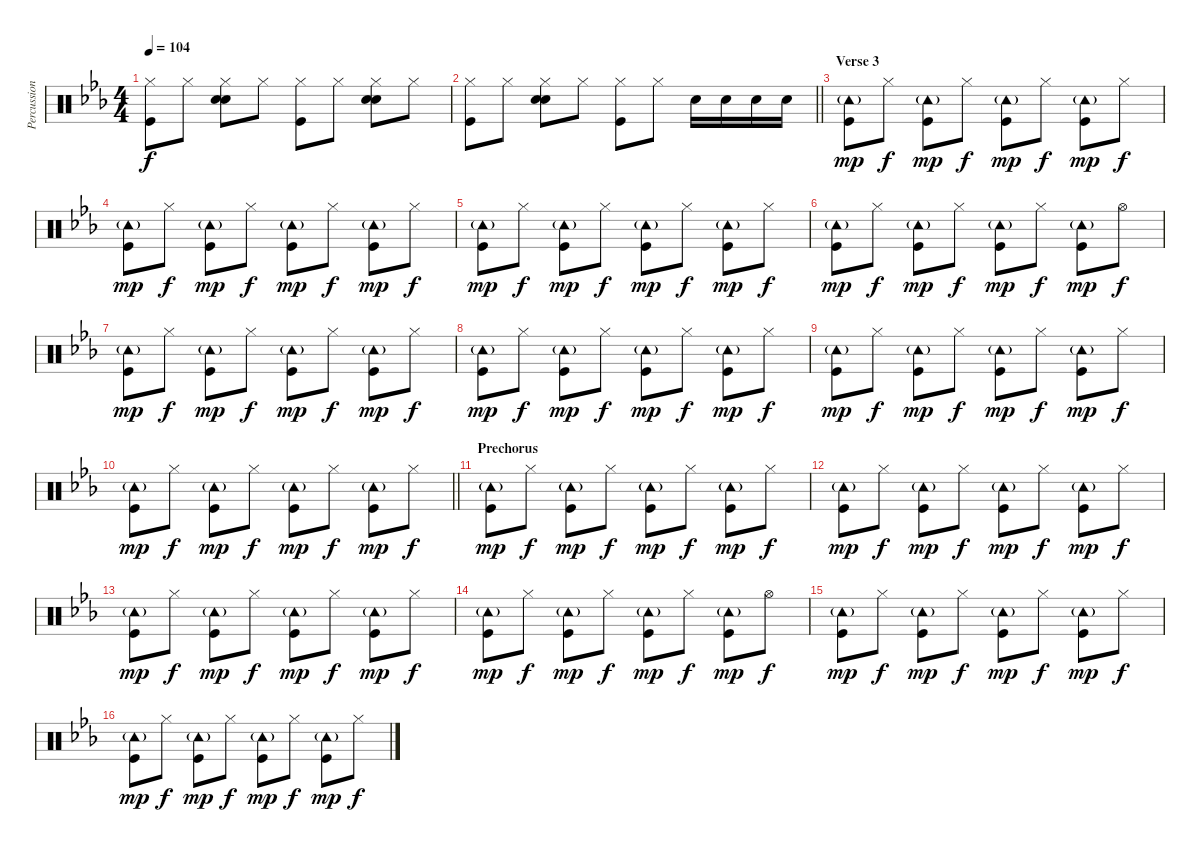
\track ("Percussion" "Percussion") {instrument percussion}
\staff {score}
\articulation defaults
\ts (4 4)
\tempo 104
\clef neutral
\ks eb
("Hi-Hat (closed)" "Kick (hit)").8{dy f} "Hi-Hat (closed)".8 ("Hi-Hat (closed)" "Hand Clap (hit)" "Snare (hit) 2").8 "Hi-Hat (closed)".8 ("Hi-Hat (closed)" "Kick (hit)").8 "Hi-Hat (closed)".8 ("Hi-Hat (closed)" "Hand Clap (hit)" "Snare (hit) 2").8 "Hi-Hat (closed)".8 |
\barLineRight lightlight
("Hi-Hat (closed)" "Kick (hit)").8 "Hi-Hat (closed)".8 ("Hi-Hat (closed)" "Hand Clap (hit)" "Snare (hit) 2").8 "Hi-Hat (closed)".8 ("Hi-Hat (closed)" "Kick (hit)").8 "Hi-Hat (closed)".8 "Snare (hit) 2".16 "Snare (hit) 2".16 "Snare (hit) 2".16 "Snare (hit) 2".16 |
\section ("" "Verse 3")
("Tambourine (hit)"{g} "Kick (hit)").8{dy mp} "Hi-Hat (closed)".8{dy f} ("Tambourine (hit)"{g} "Kick (hit)").8{dy mp} "Hi-Hat (closed)".8{dy f} ("Tambourine (hit)"{g} "Kick (hit)").8{dy mp} "Hi-Hat (closed)".8{dy f} ("Tambourine (hit)"{g} "Kick (hit)").8{dy mp} "Hi-Hat (closed)".8{dy f} |
("Tambourine (hit)"{g} "Kick (hit)").8{dy mp} "Hi-Hat (closed)".8{dy f} ("Tambourine (hit)"{g} "Kick (hit)").8{dy mp} "Hi-Hat (closed)".8{dy f} ("Tambourine (hit)"{g} "Kick (hit)").8{dy mp} "Hi-Hat (closed)".8{dy f} ("Tambourine (hit)"{g} "Kick (hit)").8{dy mp} "Hi-Hat (closed)".8{dy f} |
("Tambourine (hit)"{g} "Kick (hit)").8{dy mp} "Hi-Hat (closed)".8{dy f} ("Tambourine (hit)"{g} "Kick (hit)").8{dy mp} "Hi-Hat (closed)".8{dy f} ("Tambourine (hit)"{g} "Kick (hit)").8{dy mp} "Hi-Hat (closed)".8{dy f} ("Tambourine (hit)"{g} "Kick (hit)").8{dy mp} "Hi-Hat (closed)".8{dy f} |
("Tambourine (hit)"{g} "Kick (hit)").8{dy mp} "Hi-Hat (closed)".8{dy f} ("Tambourine (hit)"{g} "Kick (hit)").8{dy mp} "Hi-Hat (closed)".8{dy f} ("Tambourine (hit)"{g} "Kick (hit)").8{dy mp} "Hi-Hat (closed)".8{dy f} ("Tambourine (hit)"{g} "Kick (hit)").8{dy mp} "Hi-Hat (open)".8{dy f} |
("Tambourine (hit)"{g} "Kick (hit)").8{dy mp} "Hi-Hat (closed)".8{dy f} ("Tambourine (hit)"{g} "Kick (hit)").8{dy mp} "Hi-Hat (closed)".8{dy f} ("Tambourine (hit)"{g} "Kick (hit)").8{dy mp} "Hi-Hat (closed)".8{dy f} ("Tambourine (hit)"{g} "Kick (hit)").8{dy mp} "Hi-Hat (closed)".8{dy f} |
("Tambourine (hit)"{g} "Kick (hit)").8{dy mp} "Hi-Hat (closed)".8{dy f} ("Tambourine (hit)"{g} "Kick (hit)").8{dy mp} "Hi-Hat (closed)".8{dy f} ("Tambourine (hit)"{g} "Kick (hit)").8{dy mp} "Hi-Hat (closed)".8{dy f} ("Tambourine (hit)"{g} "Kick (hit)").8{dy mp} "Hi-Hat (closed)".8{dy f} |
("Tambourine (hit)"{g} "Kick (hit)").8{dy mp} "Hi-Hat (closed)".8{dy f} ("Tambourine (hit)"{g} "Kick (hit)").8{dy mp} "Hi-Hat (closed)".8{dy f} ("Tambourine (hit)"{g} "Kick (hit)").8{dy mp} "Hi-Hat (closed)".8{dy f} ("Tambourine (hit)"{g} "Kick (hit)").8{dy mp} "Hi-Hat (closed)".8{dy f} |
\barLineRight lightlight
("Tambourine (hit)"{g} "Kick (hit)").8{dy mp} "Hi-Hat (closed)".8{dy f} ("Tambourine (hit)"{g} "Kick (hit)").8{dy mp} "Hi-Hat (closed)".8{dy f} ("Tambourine (hit)"{g} "Kick (hit)").8{dy mp} "Hi-Hat (closed)".8{dy f} ("Tambourine (hit)"{g} "Kick (hit)").8{dy mp} "Hi-Hat (closed)".8{dy f} |
\section ("" "Prechorus")
("Tambourine (hit)"{g} "Kick (hit)").8{dy mp} "Hi-Hat (closed)".8{dy f} ("Tambourine (hit)"{g} "Kick (hit)").8{dy mp} "Hi-Hat (closed)".8{dy f} ("Tambourine (hit)"{g} "Kick (hit)").8{dy mp} "Hi-Hat (closed)".8{dy f} ("Tambourine (hit)"{g} "Kick (hit)").8{dy mp} "Hi-Hat (closed)".8{dy f} |
("Tambourine (hit)"{g} "Kick (hit)").8{dy mp} "Hi-Hat (closed)".8{dy f} ("Tambourine (hit)"{g} "Kick (hit)").8{dy mp} "Hi-Hat (closed)".8{dy f} ("Tambourine (hit)"{g} "Kick (hit)").8{dy mp} "Hi-Hat (closed)".8{dy f} ("Tambourine (hit)"{g} "Kick (hit)").8{dy mp} "Hi-Hat (closed)".8{dy f} |
("Tambourine (hit)"{g} "Kick (hit)").8{dy mp} "Hi-Hat (closed)".8{dy f} ("Tambourine (hit)"{g} "Kick (hit)").8{dy mp} "Hi-Hat (closed)".8{dy f} ("Tambourine (hit)"{g} "Kick (hit)").8{dy mp} "Hi-Hat (closed)".8{dy f} ("Tambourine (hit)"{g} "Kick (hit)").8{dy mp} "Hi-Hat (closed)".8{dy f} |
("Tambourine (hit)"{g} "Kick (hit)").8{dy mp} "Hi-Hat (closed)".8{dy f} ("Tambourine (hit)"{g} "Kick (hit)").8{dy mp} "Hi-Hat (closed)".8{dy f} ("Tambourine (hit)"{g} "Kick (hit)").8{dy mp} "Hi-Hat (closed)".8{dy f} ("Tambourine (hit)"{g} "Kick (hit)").8{dy mp} "Hi-Hat (open)".8{dy f} |
("Tambourine (hit)"{g} "Kick (hit)").8{dy mp} "Hi-Hat (closed)".8{dy f} ("Tambourine (hit)"{g} "Kick (hit)").8{dy mp} "Hi-Hat (closed)".8{dy f} ("Tambourine (hit)"{g} "Kick (hit)").8{dy mp} "Hi-Hat (closed)".8{dy f} ("Tambourine (hit)"{g} "Kick (hit)").8{dy mp} "Hi-Hat (closed)".8{dy f} |
("Tambourine (hit)"{g} "Kick (hit)").8{dy mp} "Hi-Hat (closed)".8{dy f} ("Tambourine (hit)"{g} "Kick (hit)").8{dy mp} "Hi-Hat (closed)".8{dy f} ("Tambourine (hit)"{g} "Kick (hit)").8{dy mp} "Hi-Hat (closed)".8{dy f} ("Tambourine (hit)"{g} "Kick (hit)").8{dy mp} "Hi-Hat (closed)".8{dy f}
